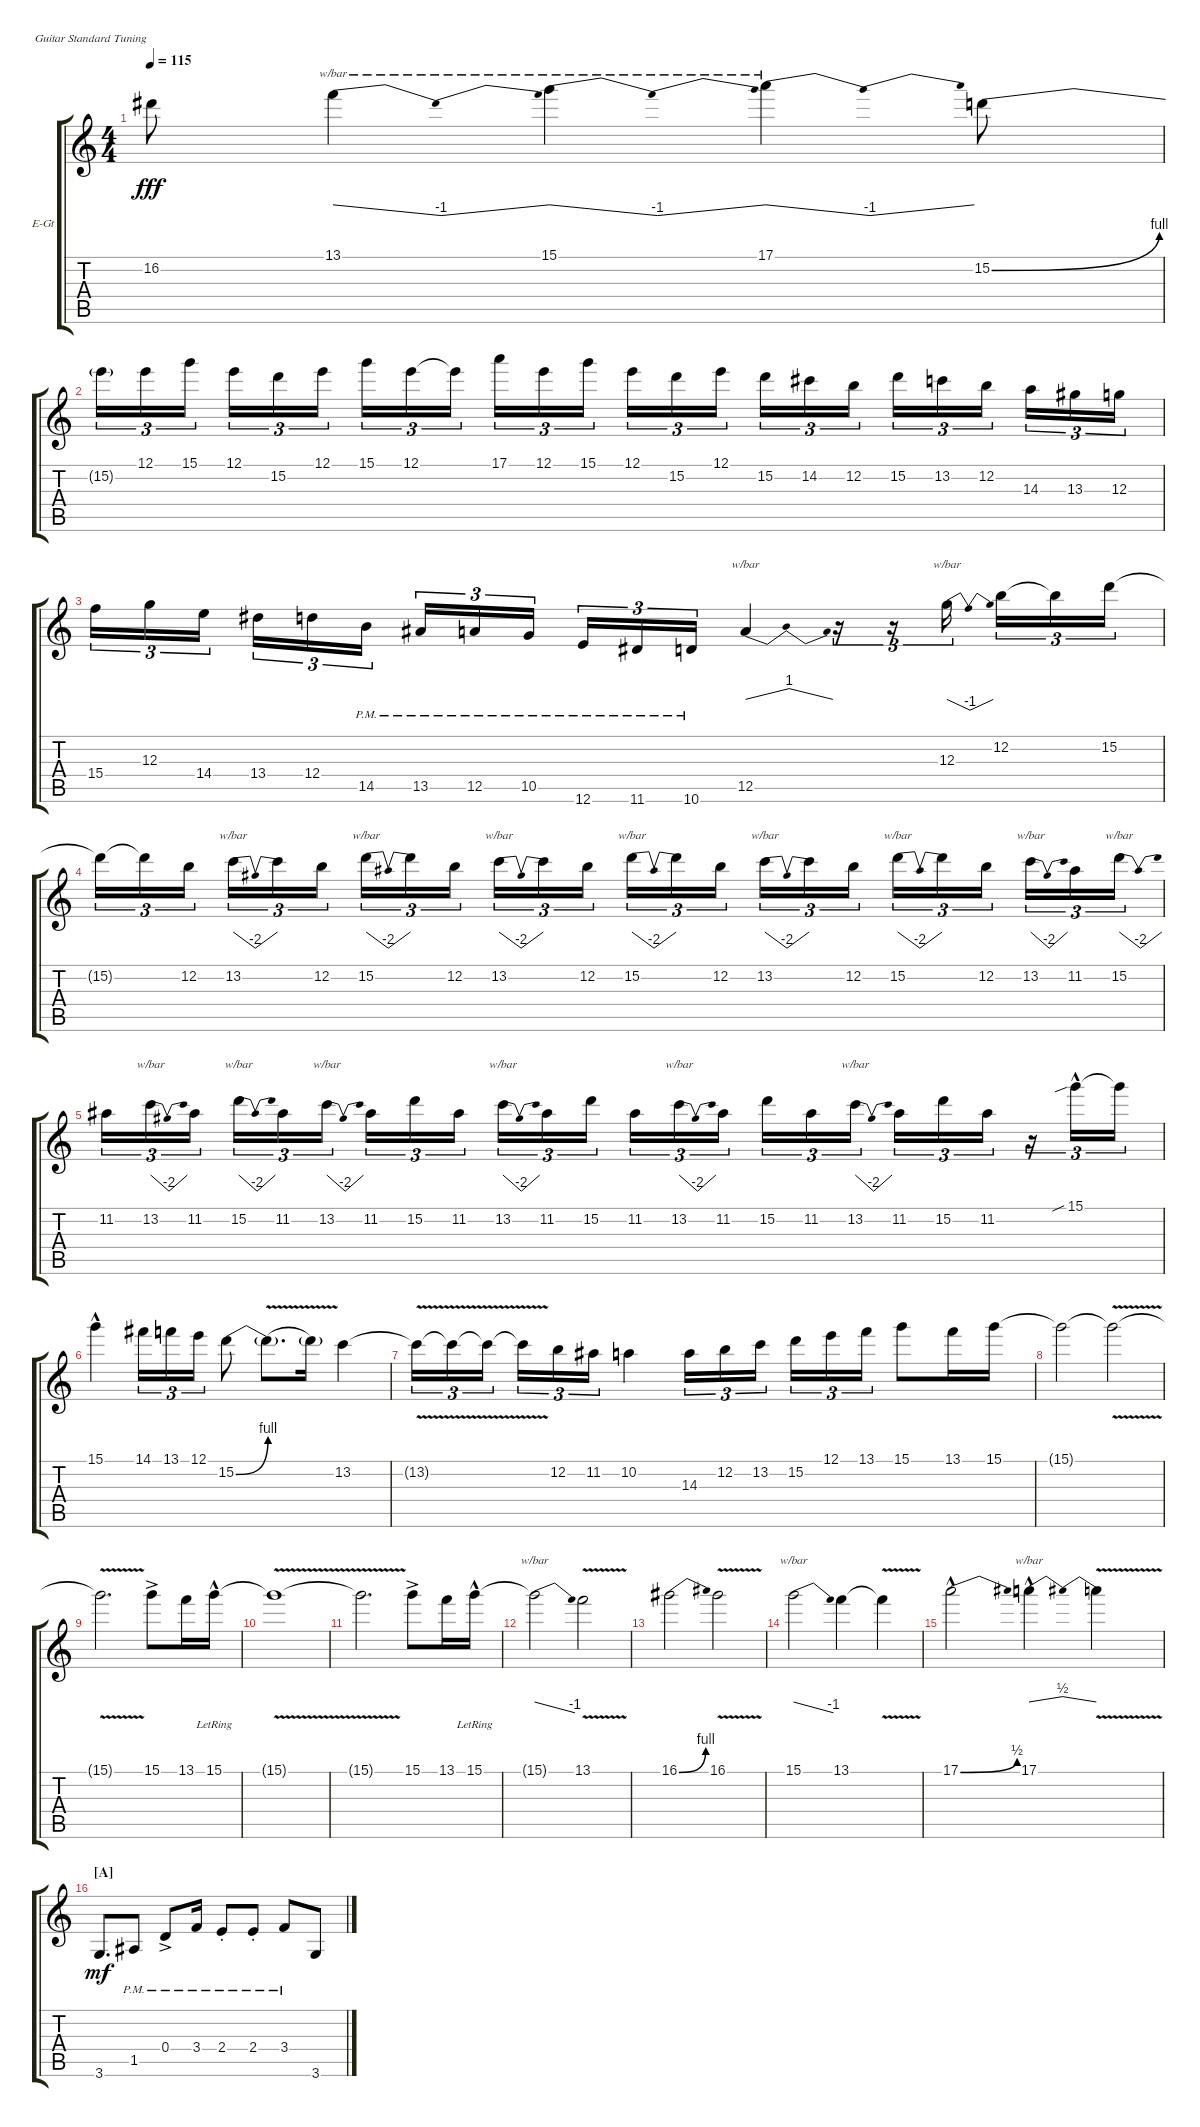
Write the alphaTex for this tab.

\defaultSystemsLayout 4
\bracketExtendMode groupsimilarinstruments
\firstSystemTrackNameOrientation horizontal
\otherSystemsTrackNameOrientation horizontal
\track ("Guitare Lead " "E-Gt") {instrument distortionguitar}
\staff {score tabs}
\tuning (E4 B3 G3 D3 A2 E2)
\ts (4 4)
\tempo 115
\clef g2
\scale
0.333333
\ks c
16.2{t}.8{dy fff} 13.1.4{tbe (dip default 0 0 0.6 -4 1.2 -4 30 0)} 15.1.4{tbe (dip default 0 0 0.6 -4 1.2 -4 19.8 0)} 17.1.4{tbe (dip default 0 0 0.6 -4 1.2 -4 17.4 0)} 15.2{be (bend 0 0 15 4)}.8 |
\scale
0.333333 15.2{t}.16{tu (3 2)} 12.1.16{tu (3 2)} 15.1.16{tu (3 2)} 12.1.16{tu (3 2)} 15.2.16{tu (3 2)} 12.1.16{tu (3 2)} 15.1.16{tu (3 2)} 12.1.16{tu (3 2)} 12.1{t}.16{tu (3 2)} 17.1.16{tu (3 2)} 12.1.16{tu (3 2)} 15.1.16{tu (3 2)} 12.1.16{tu (3 2)} 15.2.16{tu (3 2)} 12.1.16{tu (3 2)} 15.2.16{tu (3 2)} 14.2.16{tu (3 2)} 12.2.16{tu (3 2)} 15.2.16{tu (3 2)} 13.2.16{tu (3 2)} 12.2.16{tu (3 2)} 14.3.16{tu (3 2)} 13.3.16{tu (3 2)} 12.3.16{tu (3 2)} |
\scale
0.333333 15.4.16{tu (3 2)} 12.3.16{tu (3 2)} 14.4.16{tu (3 2)} 13.4.16{tu (3 2)} 12.4.16{tu (3 2)} 14.5{pm}.16{tu (3 2)} 13.5{pm}.16{tu (3 2)} 12.5{pm}.16{tu (3 2)} 10.5{pm}.16{tu (3 2)} 12.6{pm}.16{tu (3 2)} 11.6{pm}.16{tu (3 2)} 10.6{pm}.16{tu (3 2)} 12.5.4{tbe (dip default 16.2 0 20.4 4 21.599999999999998 4 25.8 0)} r.16{tu (3 2)} r.16{tu (3 2)} 12.3.16{tu (3 2) tbe (dip default 0 0 0.6 -4 1.2 -4 59.4 0)} 12.2.16{tu (3 2)} 12.2{t}.16{tu (3 2)} 15.2.16{tu (3 2)} |
\scale
0.333333 15.2{t}.16{tu (3 2)} 15.2{t}.16{tu (3 2)} 12.2.16{tu (3 2)} 13.2.16{tu (3 2) tbe (dip default 0 0 0.6 -8 1.2 -8 58.199999999999996 0)} 13.2{t}.16{tu (3 2)} 12.2.16{tu (3 2)} 15.2.16{tu (3 2) tbe (dip default 0 0 0.6 -8 1.2 -8 59.4 0)} 15.2{t}.16{tu (3 2)} 12.2.16{tu (3 2)} 13.2.16{tu (3 2) tbe (dip default 0 0 0.6 -8 1.2 -8 59.4 0)} 13.2{t}.16{tu (3 2)} 12.2.16{tu (3 2)} 15.2.16{tu (3 2) tbe (dip default 0 0 0.6 -8 1.2 -8 59.4 0)} 15.2{t}.16{tu (3 2)} 12.2.16{tu (3 2)} 13.2.16{tu (3 2) tbe (dip default 0 0 0.6 -8 1.2 -8 59.4 0)} 13.2{t}.16{tu (3 2)} 12.2.16{tu (3 2)} 15.2.16{tu (3 2) tbe (dip default 0 0 0.6 -8 1.2 -8 59.4 0)} 15.2{t}.16{tu (3 2)} 12.2.16{tu (3 2)} 13.2.16{tu (3 2) tbe (dip default 0 0 0.6 -8 1.2 -8 51 0)} 11.2.16{tu (3 2)} 15.2.16{tu (3 2) tbe (dip default 0 0 0.6 -8 1.2 -8 51.6 0)} |
\scale
0.333333 11.2.16{tu (3 2)} 13.2.16{tu (3 2) tbe (dip default 0 0 0.6 -8 1.2 -8 47.4 0)} 11.2.16{tu (3 2)} 15.2.16{tu (3 2) tbe (dip default 0 0 0.6 -8 1.2 -8 52.199999999999996 0)} 11.2.16{tu (3 2)} 13.2.16{tu (3 2) tbe (dip default 0 0 0.6 -8 1.2 -8 48.6 0)} 11.2.16{tu (3 2)} 15.2.16{tu (3 2)} 11.2.16{tu (3 2)} 13.2.16{tu (3 2) tbe (dip default 0 0 0.6 -8 1.2 -8 55.199999999999996 0)} 11.2.16{tu (3 2)} 15.2.16{tu (3 2)} 11.2.16{tu (3 2)} 13.2.16{tu (3 2) tbe (dip default 0 0 0.6 -8 1.2 -8 59.4 0)} 11.2.16{tu (3 2)} 15.2.16{tu (3 2)} 11.2.16{tu (3 2)} 13.2.16{tu (3 2) tbe (dip default 0 0 0.6 -8 1.2 -8 53.4 0)} 11.2.16{tu (3 2)} 15.2.16{tu (3 2)} 11.2.16{tu (3 2)} r.16{tu (3 2)} 15.1{sib hac}.16{tu (3 2)} 15.1{t}.16{tu (3 2)} |
\scale
0.333333 15.1{hac}.4 14.1.16{tu (3 2)} 13.1.16{tu (3 2)} 12.1.16{tu (3 2)} 15.2{be (bend 0 0 15 4)}.8 15.2{be (hold 0 0 60 0) v t}.8{d} 15.2{be (hold 0 0 60 0) v t}.16 13.2.4 |
\scale
0.333333 13.2{v t}.16{tu (3 2)} 13.2{v t}.16{tu (3 2)} 13.2{v t}.16{tu (3 2)} 13.2{t}.16{tu (3 2)} 12.2.16{tu (3 2)} 11.2.16{tu (3 2)} 10.2.4 14.3.16{tu (3 2)} 12.2.16{tu (3 2)} 13.2.16{tu (3 2)} 15.2.16{tu (3 2)} 12.1.16{tu (3 2)} 13.1.16{tu (3 2)} 15.1.8 13.1.16 15.1.16 |
\scale
0.333333 15.1{t}.2 15.1{v t}.2 |
\scale
0.333333 15.1{v t}.2{d} 15.1{ac}.8 13.1.16 15.1{hac lr}.16 |
\scale
0.333333 15.1{v t}.1 |
\scale
0.333333 15.1{v t}.2{d} 15.1{ac}.8 13.1.16 15.1{hac lr}.16 |
\scale
0.333333 15.1{t}.2{tbe (dive default 40.199999999999996 0 60 -4)} 13.1{v}.2 |
\scale
0.333333 16.1{be (bend 0 0 8.4 4)}.2 16.1{v}.2 |
\scale
0.333333 15.1.2{tbe (dive default 37.8 0 59.4 -4)} 13.1.4 13.1{v t}.4 |
\scale
0.257261 17.1{be (bend 0 0 6 2) hac}.2 17.1{hac}.4{tbe (dip default 47.4 0 54 2 54.6 2 59.4 0)} 17.1{v t}.4 |
\section ("A" "")
\scale
0.257261 3.6.8{d dy mf} 1.5{pm}.8 0.4{ac pm}.8 3.4{pm}.16 2.4{pm st}.8 2.4{pm st}.8 3.4{pm}.8 3.6.8
